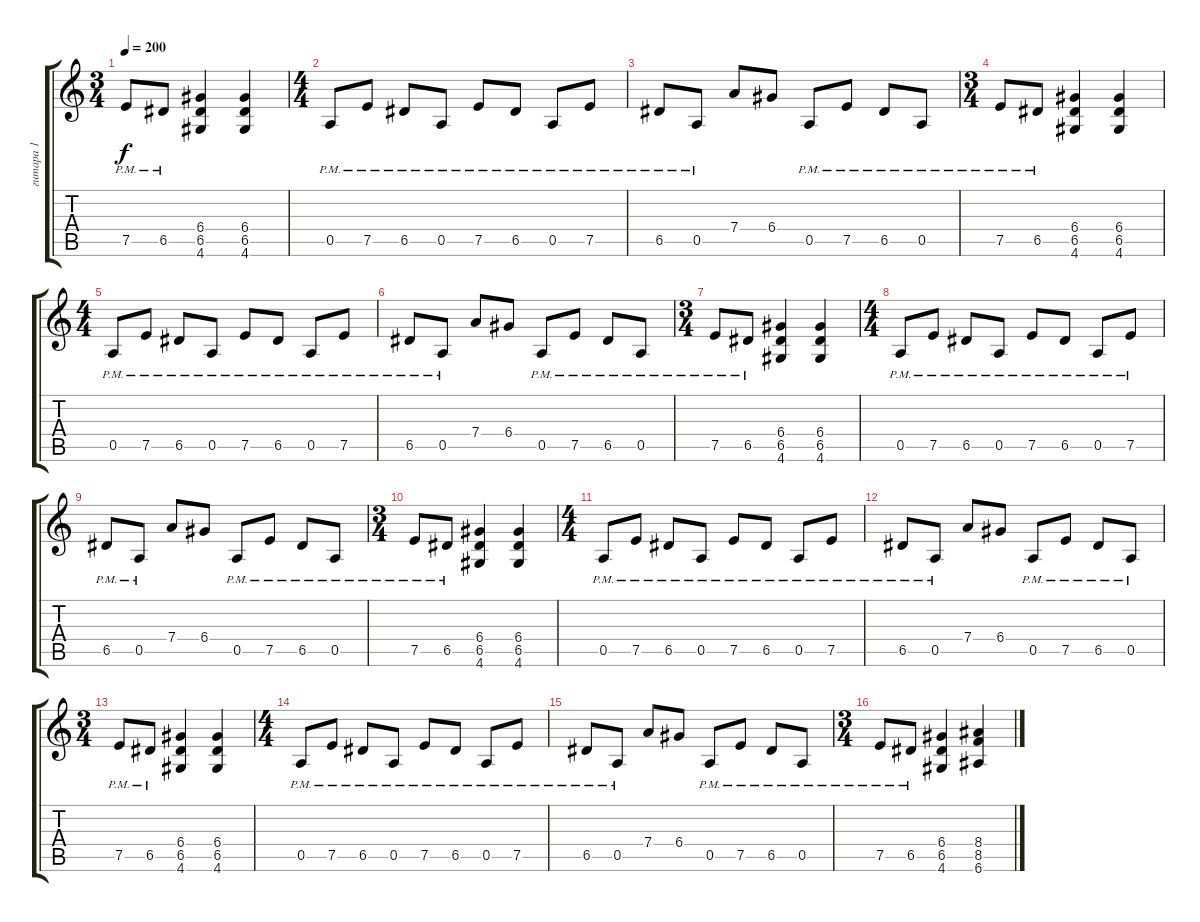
\track ("гитара 1" "гитара 1") {instrument distortionguitar}
\staff {score tabs}
\tuning (E4 B3 G3 D3 A2 E2) {hide}
\ts (3 4)
\tempo 200
\clef g2
\ks c
7.5{pm}.8{dy f} 6.5{pm}.8 (6.4 6.5 4.6).4 (6.4 6.5 4.6).4 |
\ts (4 4)
0.5{pm}.8 7.5{pm}.8 6.5{pm}.8 0.5{pm}.8 7.5{pm}.8 6.5{pm}.8 0.5{pm}.8 7.5{pm}.8 |
6.5{pm}.8 0.5{pm}.8 7.4.8 6.4.8 0.5{pm}.8 7.5{pm}.8 6.5{pm}.8 0.5{pm}.8 |
\ts (3 4)
7.5{pm}.8 6.5{pm}.8 (6.4 6.5 4.6).4 (6.4 6.5 4.6).4 |
\ts (4 4)
0.5{pm}.8 7.5{pm}.8 6.5{pm}.8 0.5{pm}.8 7.5{pm}.8 6.5{pm}.8 0.5{pm}.8 7.5{pm}.8 |
6.5{pm}.8 0.5{pm}.8 7.4.8 6.4.8 0.5{pm}.8 7.5{pm}.8 6.5{pm}.8 0.5{pm}.8 |
\ts (3 4)
7.5{pm}.8 6.5{pm}.8 (6.4 6.5 4.6).4 (6.4 6.5 4.6).4 |
\ts (4 4)
0.5{pm}.8 7.5{pm}.8 6.5{pm}.8 0.5{pm}.8 7.5{pm}.8 6.5{pm}.8 0.5{pm}.8 7.5{pm}.8 |
6.5{pm}.8 0.5{pm}.8 7.4.8 6.4.8 0.5{pm}.8 7.5{pm}.8 6.5{pm}.8 0.5{pm}.8 |
\ts (3 4)
7.5{pm}.8 6.5{pm}.8 (6.4 6.5 4.6).4 (6.4 6.5 4.6).4 |
\ts (4 4)
0.5{pm}.8 7.5{pm}.8 6.5{pm}.8 0.5{pm}.8 7.5{pm}.8 6.5{pm}.8 0.5{pm}.8 7.5{pm}.8 |
6.5{pm}.8 0.5{pm}.8 7.4.8 6.4.8 0.5{pm}.8 7.5{pm}.8 6.5{pm}.8 0.5{pm}.8 |
\ts (3 4)
7.5{pm}.8 6.5{pm}.8 (6.4 6.5 4.6).4 (6.4 6.5 4.6).4 |
\ts (4 4)
0.5{pm}.8 7.5{pm}.8 6.5{pm}.8 0.5{pm}.8 7.5{pm}.8 6.5{pm}.8 0.5{pm}.8 7.5{pm}.8 |
6.5{pm}.8 0.5{pm}.8 7.4.8 6.4.8 0.5{pm}.8 7.5{pm}.8 6.5{pm}.8 0.5{pm}.8 |
\ts (3 4)
7.5{pm}.8 6.5{pm}.8 (6.4 6.5 4.6).4 (8.4 8.5 6.6).4
